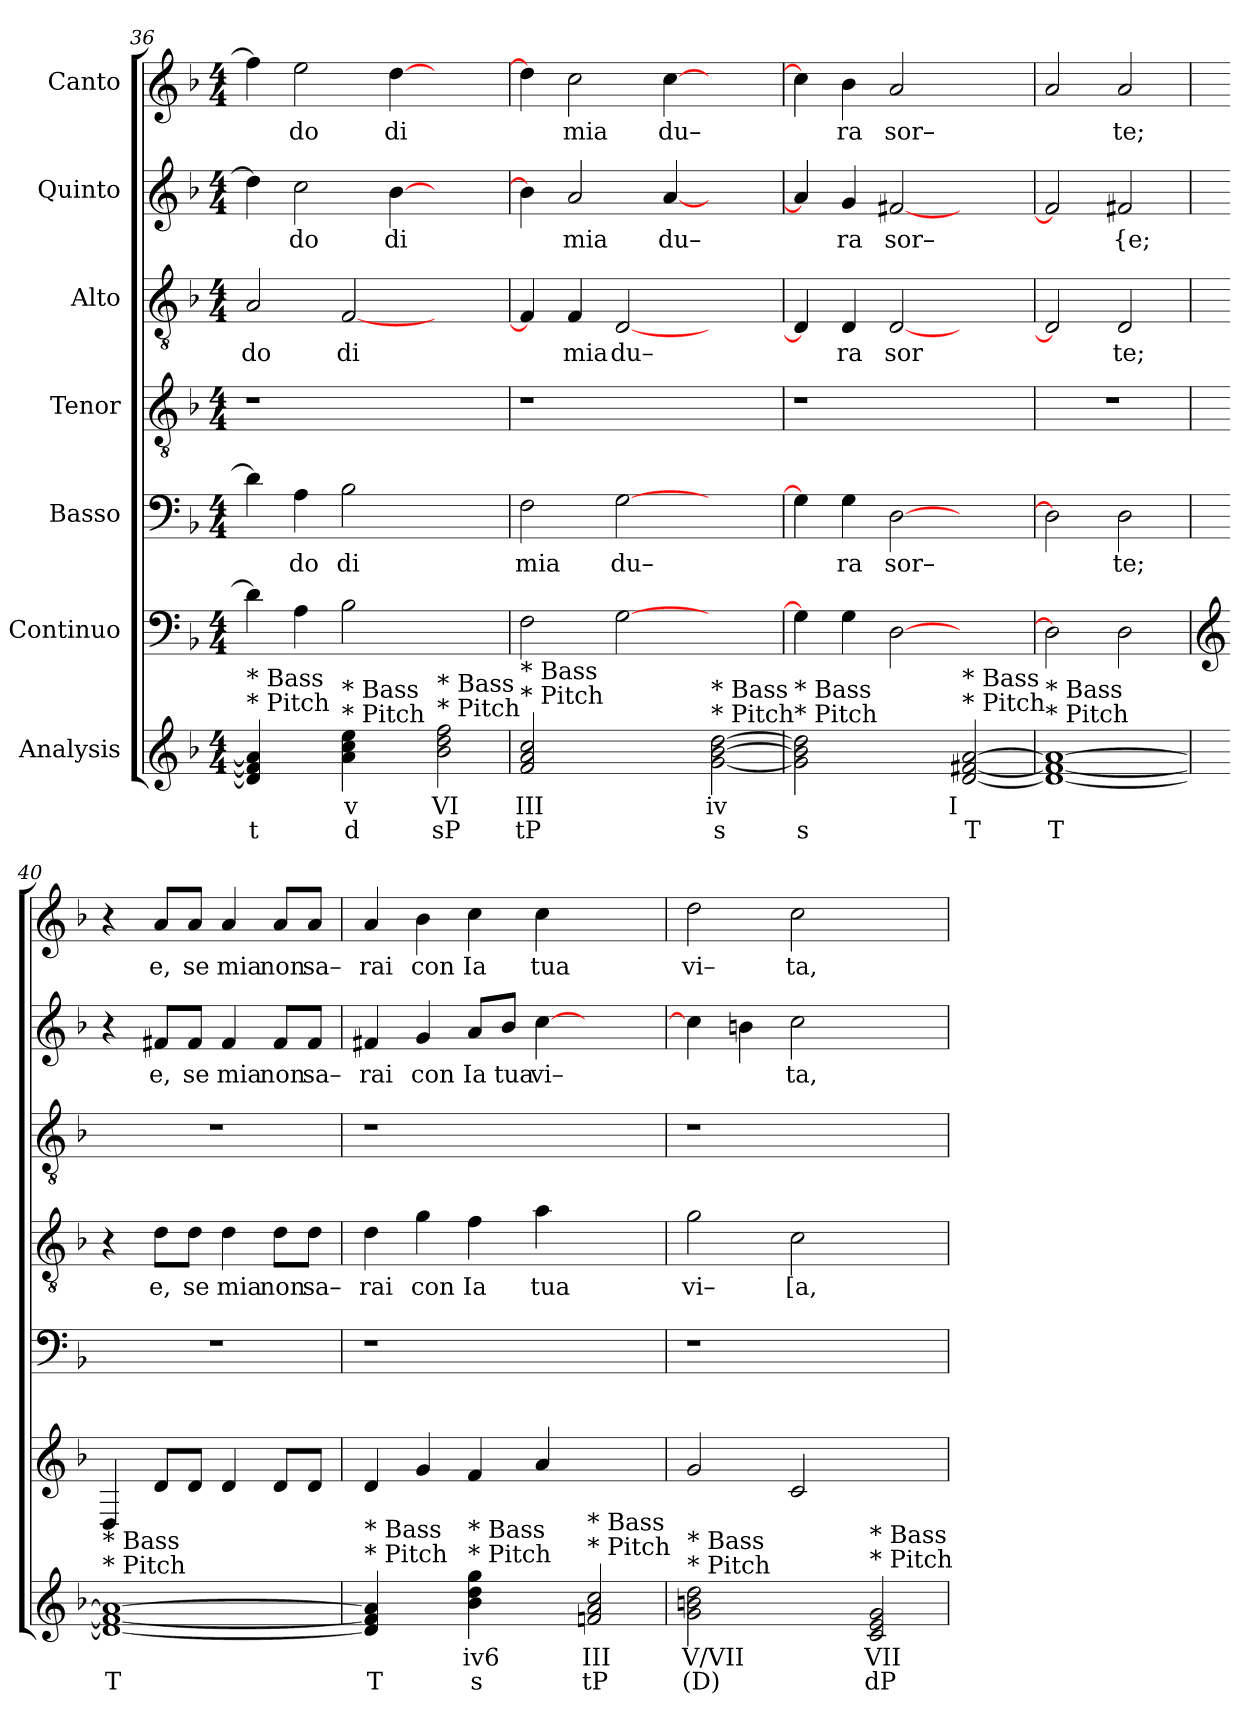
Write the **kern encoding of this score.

**kern	**text	**text	**kern	**kern	**text	**kern	**text	**kern	**text	**kern	**text	**kern	**text
*part7	*part7	*part7	*part6	*part5	*part5	*part4	*part4	*part3	*part3	*part2	*part2	*part1	*part1
*staff7	*staff7	*staff7	*staff6	*staff5	*staff5	*staff4	*staff4	*staff3	*staff3	*staff2	*staff2	*staff1	*staff1
*I"Analysis	*	*	*I"Continuo	*I"Basso	*	*I"Tenor	*	*I"Alto	*	*I"Quinto	*	*I"Canto	*
*	*	*	*clefF4	*clefF4	*	*clefGv2	*	*clefGv2	*	*clefG2	*	*clefG2	*
*k[b-]	*	*	*k[b-]	*k[b-]	*	*k[b-]	*	*k[b-]	*	*k[b-]	*	*k[b-]	*
*	*	*	*F:	*F:	*	*F:	*	*F:	*	*F:	*	*F:	*
*M4/4	*	*	*M4/4	*M4/4	*	*M4/4	*	*M4/4	*	*M4/4	*	*M4/4	*
=36	=36	=36	=36	=36	=36	=36	=36	=36	=36	=36	=36	=36	=36
!LO:TX:a:t=* Pitch	!	!	!	!	!	!	!	!	!	!	!	!	!
!LO:TX:a:t=* Bass	!	!	!	!	!	!	!	!	!	!	!	!	!
!	!	!	!	!	!	!	!	!	!LO:LY:b	!	!	!	!
4d] 4f] 4a]	.	t	4d\]	4d\]	.	1r	.	2A/	do	4dd\]	.	4ff\]	.
!	!	!	!	!	!LO:LY:b	!	!	!	!	!	!	!	!
!	!	!	!	!	!	!	!	!	!	!	!LO:LY:b	!	!
!	!	!	!	!	!	!	!	!	!	!	!	!	!LO:LY:b
4ryy	.	.	4A\	4A\	do	.	.	.	.	2cc\	do	2ee\	do
!	!	!	!	!	!LO:LY:b	!	!	!	!	!	!	!	!
!LO:TX:a:t=* Pitch	!	!	!	!	!	!	!	!	!	!	!	!	!
!LO:TX:a:t=* Bass	!	!	!	!	!	!	!	!	!	!	!	!	!
!	!	!	!	!	!	!	!	!	!LO:LY:b	!	!	!	!
4a 4cc 4ee	v	d	2B-\	2B-\	di	.	.	[2F/	di	.	.	.	.
!	!	!	!	!	!	!	!	!	!	!	!LO:LY:b	!	!
!	!	!	!	!	!	!	!	!	!	!	!	!	!LO:LY:b
4ryy	.	.	.	.	.	.	.	.	.	[4b-\	di	[4dd\	di
!LO:TX:a:t=* Pitch	!	!	!	!	!	!	!	!	!	!	!	!	!
!LO:TX:a:t=* Bass	!	!	!	!	!	!	!	!	!	!	!	!	!
2b- 2dd 2ff	VI	sP	2ryy	2ryy	.	2ryy	.	2ryy	.	2ryy	.	2ryy	.
=37	=37	=37	=37	=37	=37	=37	=37	=37	=37	=37	=37	=37	=37
!LO:TX:a:t=* Pitch	!	!	!	!	!	!	!	!	!	!	!	!	!
!LO:TX:a:t=* Bass	!	!	!	!	!	!	!	!	!	!	!	!	!
!	!	!	!	!	!LO:LY:b	!	!	!	!	!	!	!	!
2f 2a 2cc	III	tP	2F\	2F\	mia	1r	.	4F/]	.	4b-\]	.	4dd\]	.
!	!	!	!	!	!	!	!	!	!LO:LY:b	!	!	!	!
!	!	!	!	!	!	!	!	!	!	!	!LO:LY:b	!	!
!	!	!	!	!	!	!	!	!	!	!	!	!	!LO:LY:b
.	.	.	.	.	.	.	.	4F/	mia	2a/	mia	2cc\	mia
!	!	!	!	!	!LO:LY:b	!	!	!	!	!	!	!	!
!	!	!	!	!	!	!	!	!	!LO:LY:b	!	!	!	!
2ryy	.	.	[2G\	[2G\	du–	.	.	[2D/	du–	.	.	.	.
!	!	!	!	!	!	!	!	!	!	!	!LO:LY:b	!	!
!	!	!	!	!	!	!	!	!	!	!	!	!	!LO:LY:b
.	.	.	.	.	.	.	.	.	.	[4a/	du–	[4cc\	du–
!LO:TX:a:t=* Pitch	!	!	!	!	!	!	!	!	!	!	!	!	!
!LO:TX:a:t=* Bass	!	!	!	!	!	!	!	!	!	!	!	!	!
[2g [2b- [2dd	iv	s	2ryy	2ryy	.	2ryy	.	2ryy	.	2ryy	.	2ryy	.
=38	=38	=38	=38	=38	=38	=38	=38	=38	=38	=38	=38	=38	=38
!LO:TX:a:t=* Pitch	!	!	!	!	!	!	!	!	!	!	!	!	!
!LO:TX:a:t=* Bass	!	!	!	!	!	!	!	!	!	!	!	!	!
2g] 2b-] 2dd]	.	s	4G\]	4G\]	.	1r	.	4D/]	.	4a/]	.	4cc\]	.
!	!	!	!	!	!LO:LY:b	!	!	!	!	!	!	!	!
!	!	!	!	!	!	!	!	!	!LO:LY:b	!	!	!	!
!	!	!	!	!	!	!	!	!	!	!	!LO:LY:b	!	!
!	!	!	!	!	!	!	!	!	!	!	!	!	!LO:LY:b
.	.	.	4G\	4G\	ra	.	.	4D/	ra	4g/	ra	4b-\	ra
!	!	!	!	!	!LO:LY:b	!	!	!	!	!	!	!	!
!	!	!	!	!	!	!	!	!	!LO:LY:b	!	!	!	!
!	!	!	!	!	!	!	!	!	!	!	!LO:LY:b	!	!
!	!	!	!	!	!	!	!	!	!	!	!	!	!LO:LY:b
2ryy	.	.	[2D\	[2D\	sor–	.	.	[2D/	sor	[2f#X/	sor–	2a/	sor–
!LO:TX:a:t=* Pitch	!	!	!	!	!	!	!	!	!	!	!	!	!
!LO:TX:a:t=* Bass	!	!	!	!	!	!	!	!	!	!	!	!	!
[2d [2f#X [2a	I	T	2ryy	2ryy	.	2ryy	.	2ryy	.	2ryy	.	2ryy	.
=39	=39	=39	=39	=39	=39	=39	=39	=39	=39	=39	=39	=39	=39
!LO:TX:a:t=* Pitch	!	!	!	!	!	!	!	!	!	!	!	!	!
!LO:TX:a:t=* Bass	!	!	!	!	!	!	!	!	!	!	!	!	!
1d_ 1f#_ 1a_	.	T	2D\]	2D\]	.	1r	.	2D/]	.	2f#/]	.	2a/	.
!	!	!	!	!	!LO:LY:b	!	!	!	!	!	!	!	!
!	!	!	!	!	!	!	!	!	!LO:LY:b	!	!	!	!
!	!	!	!	!	!	!	!	!	!	!	!LO:LY:b	!	!
!	!	!	!	!	!	!	!	!	!	!	!	!	!LO:LY:b
.	.	.	2D\	2D\	te;	.	.	2D/	te;	2f#X/	{e;	2a/	te;
=40	=40	=40	=40	=40	=40	=40	=40	=40	=40	=40	=40	=40	=40
*	*	*	*clefG2	*	*	*	*	*	*	*	*	*	*
!LO:TX:a:t=* Pitch	!	!	!	!	!	!	!	!	!	!	!	!	!
!LO:TX:a:t=* Bass	!	!	!	!	!	!	!	!	!	!	!	!	!
1d_ 1f#_ 1a_	.	T	4D/	1r	.	4r	.	1r	.	4r	.	4r	.
!	!	!	!	!	!	!	!LO:LY:b	!	!	!	!	!	!
!	!	!	!	!	!	!	!	!	!	!	!LO:LY:b	!	!
!	!	!	!	!	!	!	!	!	!	!	!	!	!LO:LY:b
.	.	.	8d/L	.	.	8d\L	e,	.	.	8f#X/L	e,	8a/L	e,
!	!	!	!	!	!	!	!LO:LY:b	!	!	!	!	!	!
!	!	!	!	!	!	!	!	!	!	!	!LO:LY:b	!	!
!	!	!	!	!	!	!	!	!	!	!	!	!	!LO:LY:b
.	.	.	8d/J	.	.	8d\J	se	.	.	8f#/J	se	8a/J	se
!	!	!	!	!	!	!	!LO:LY:b	!	!	!	!	!	!
!	!	!	!	!	!	!	!	!	!	!	!LO:LY:b	!	!
!	!	!	!	!	!	!	!	!	!	!	!	!	!LO:LY:b
.	.	.	4d/	.	.	4d\	mia	.	.	4f#/	mia	4a/	mia
!	!	!	!	!	!	!	!LO:LY:b	!	!	!	!	!	!
!	!	!	!	!	!	!	!	!	!	!	!LO:LY:b	!	!
!	!	!	!	!	!	!	!	!	!	!	!	!	!LO:LY:b
.	.	.	8d/L	.	.	8d\L	non	.	.	8f#/L	non	8a/L	non
!	!	!	!	!	!	!	!LO:LY:b	!	!	!	!	!	!
!	!	!	!	!	!	!	!	!	!	!	!LO:LY:b	!	!
!	!	!	!	!	!	!	!	!	!	!	!	!	!LO:LY:b
.	.	.	8d/J	.	.	8d\J	sa–	.	.	8f#/J	sa–	8a/J	sa–
=41	=41	=41	=41	=41	=41	=41	=41	=41	=41	=41	=41	=41	=41
!	!	!	!	!	!	!	!LO:LY:b	!	!	!	!	!	!
!	!	!	!	!	!	!	!	!	!	!	!LO:LY:b	!	!
!LO:TX:a:t=* Pitch	!	!	!	!	!	!	!	!	!	!	!	!	!
!LO:TX:a:t=* Bass	!	!	!	!	!	!	!	!	!	!	!	!	!
!	!	!	!	!	!	!	!	!	!	!	!	!	!LO:LY:b
4d] 4f#] 4a]	.	T	4d/	1r	.	4d\	rai	1r	.	4f#X/	rai	4a/	rai
!	!	!	!	!	!	!	!LO:LY:b	!	!	!	!	!	!
!	!	!	!	!	!	!	!	!	!	!	!LO:LY:b	!	!
!	!	!	!	!	!	!	!	!	!	!	!	!	!LO:LY:b
4ryy	.	.	4g/	.	.	4g\	con	.	.	4g/	con	4b-\	con
!	!	!	!	!	!	!	!LO:LY:b	!	!	!	!	!	!
!	!	!	!	!	!	!	!	!	!	!	!LO:LY:b	!	!
!LO:TX:a:t=* Pitch	!	!	!	!	!	!	!	!	!	!	!	!	!
!LO:TX:a:t=* Bass	!	!	!	!	!	!	!	!	!	!	!	!	!
!	!	!	!	!	!	!	!	!	!	!	!	!	!LO:LY:b
4b- 4dd 4gg	iv6	s	4f/	.	.	4f\	Ia	.	.	8a/L	Ia	4cc\	Ia
!	!	!	!	!	!	!	!	!	!	!	!LO:LY:b	!	!
.	.	.	.	.	.	.	.	.	.	8b-/J	tua	.	.
!	!	!	!	!	!	!	!LO:LY:b	!	!	!	!	!	!
!	!	!	!	!	!	!	!	!	!	!	!LO:LY:b	!	!
!	!	!	!	!	!	!	!	!	!	!	!	!	!LO:LY:b
4ryy	.	.	4a/	.	.	4a\	tua	.	.	[4cc\	vi–	4cc\	tua
!LO:TX:a:t=* Pitch	!	!	!	!	!	!	!	!	!	!	!	!	!
!LO:TX:a:t=* Bass	!	!	!	!	!	!	!	!	!	!	!	!	!
2fn 2a 2cc	III	tP	2ryy	2ryy	.	2ryy	.	2ryy	.	2ryy	.	2ryy	.
=42	=42	=42	=42	=42	=42	=42	=42	=42	=42	=42	=42	=42	=42
!	!	!	!	!	!	!	!LO:LY:b	!	!	!	!	!	!
!LO:TX:a:t=* Pitch	!	!	!	!	!	!	!	!	!	!	!	!	!
!LO:TX:a:t=* Bass	!	!	!	!	!	!	!	!	!	!	!	!	!
!	!	!	!	!	!	!	!	!	!	!	!	!	!LO:LY:b
2g 2bn 2dd	V/VII	(D)	2g/	1r	.	2g\	vi–	1r	.	4cc\]	.	2dd\	vi–
.	.	.	.	.	.	.	.	.	.	4bn\	.	.	.
!	!	!	!	!	!	!	!LO:LY:b	!	!	!	!	!	!
!	!	!	!	!	!	!	!	!	!	!	!LO:LY:b	!	!
!	!	!	!	!	!	!	!	!	!	!	!	!	!LO:LY:b
2ryy	.	.	2c/	.	.	2c\	[a,	.	.	2cc\	ta,	2cc\	ta,
!LO:TX:a:t=* Pitch	!	!	!	!	!	!	!	!	!	!	!	!	!
!LO:TX:a:t=* Bass	!	!	!	!	!	!	!	!	!	!	!	!	!
2c 2e 2g	VII	dP	2ryy	2ryy	.	2ryy	.	2ryy	.	2ryy	.	2ryy	.
=	=	=	=	=	=	=	=	=	=	=	=	=	=
*-	*-	*-	*-	*-	*-	*-	*-	*-	*-	*-	*-	*-	*-
